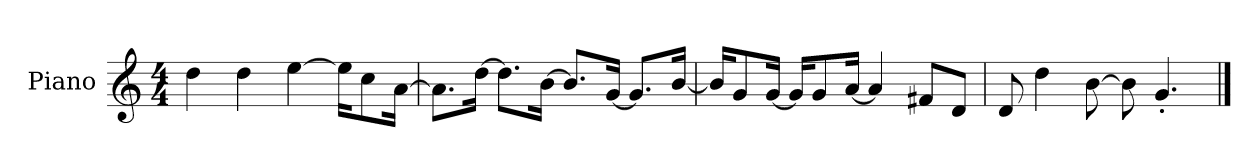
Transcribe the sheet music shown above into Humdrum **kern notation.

**kern
*part1
*staff1
*I"Piano
*I'P-no
*clefG2
*k[]
*M4/4
*MM90
=1
4dd\
4dd\
[4ee\
16ee\KL]
8cc\
[16a\Jk
=2
8.a\L]
[16dd\Jk
8.dd\L]
[16b\Jk
8.b/L]
[16g/Jk
8.g/L]
[16b/Jk
=3
16b/KL]
8g/
[16g/Jk
16g/KL]
8g/
[16a/Jk
4a/]
8f#X/L
8d/J
=4
8d/
4dd\
[8b\
8b\]
4.g'/
==
*-
